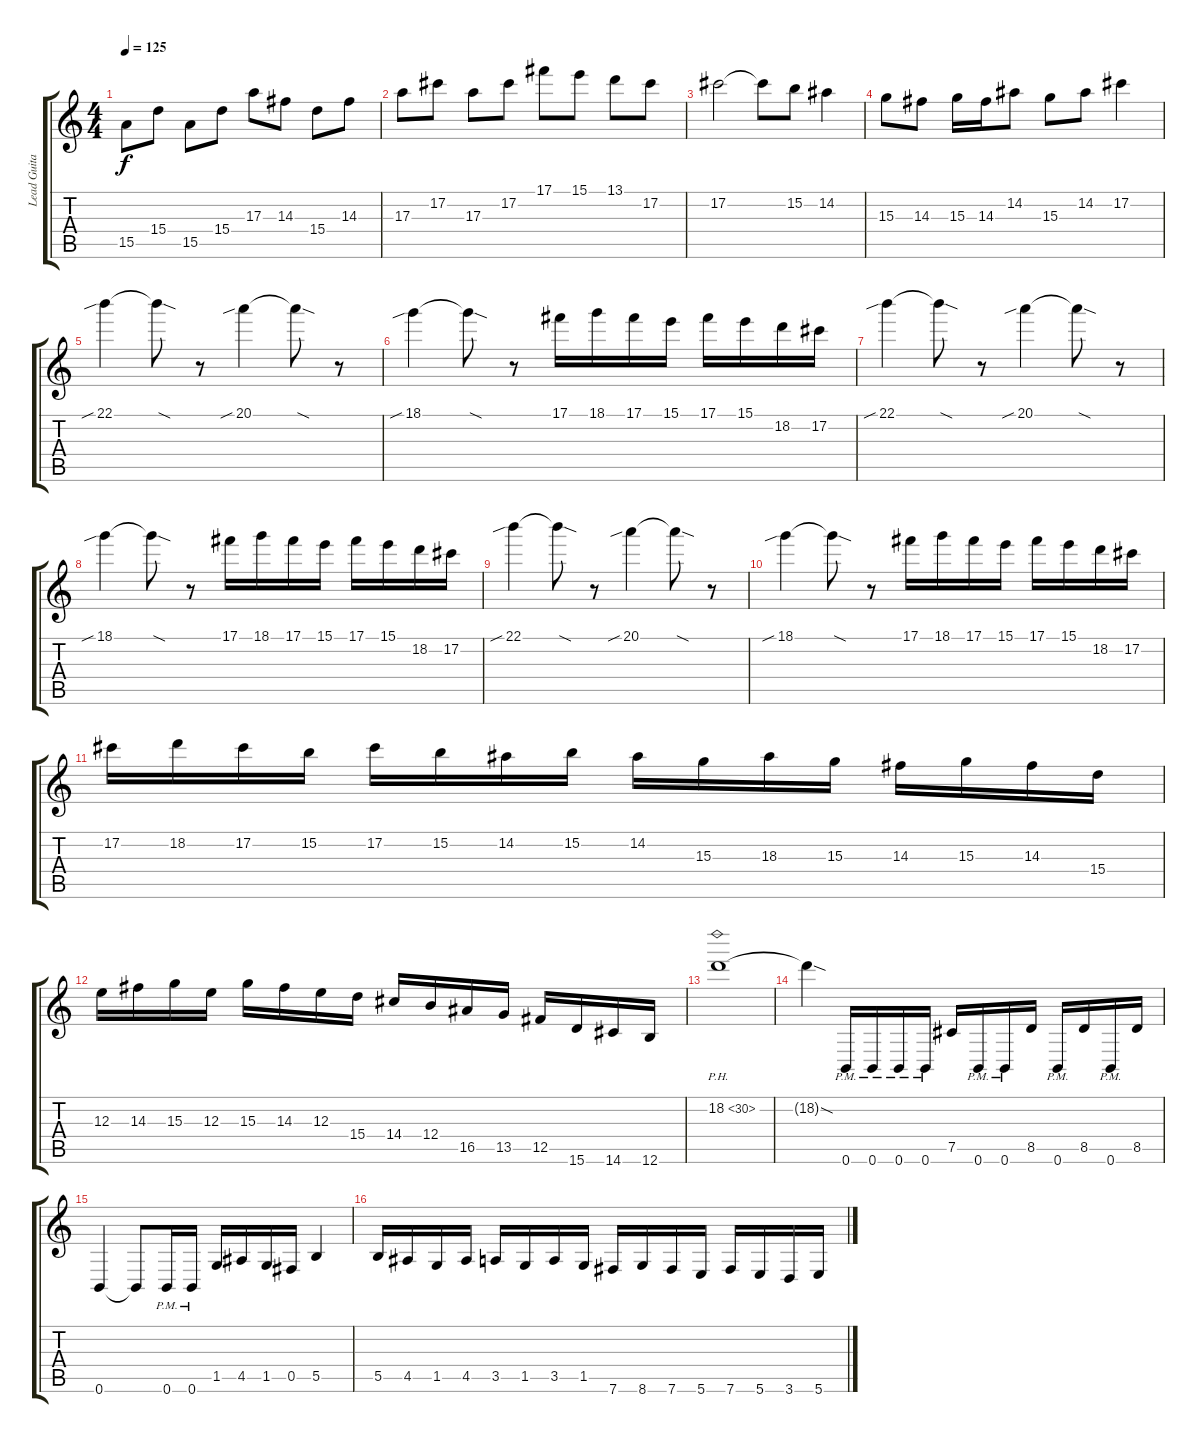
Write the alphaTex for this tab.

\track ("Lead Guitar" "Lead Guita") {instrument distortionguitar}
\staff {score tabs}
\tuning (Db4 Ab3 E3 B2 Gb2 B1) {hide}
\ts (4 4)
\tempo 125
\clef g2
\ks c
15.5.8{dy f} 15.4.8 15.5.8 15.4.8 17.3.8 14.3.8 15.4.8 14.3.8 |
17.3.8 17.2.8 17.3.8 17.2.8 17.1.8 15.1.8 13.1.8 17.2.8 |
17.2.2 17.2{t}.8 15.2.8 14.2.4 |
15.3.8 14.3.8 15.3.16 14.3.16 14.2.8 15.3.8 14.2.8 17.2.4 |
22.1{sib}.4 22.1{sod t}.8 r.8 20.1{sib}.4 20.1{sod t}.8 r.8 |
18.1{sib}.4 18.1{sod t}.8 r.8 17.1.16 18.1.16 17.1.16 15.1.16 17.1.16 15.1.16 18.2.16 17.2.16 |
22.1{sib}.4 22.1{sod t}.8 r.8 20.1{sib}.4 20.1{sod t}.8 r.8 |
18.1{sib}.4 18.1{sod t}.8 r.8 17.1.16 18.1.16 17.1.16 15.1.16 17.1.16 15.1.16 18.2.16 17.2.16 |
22.1{sib}.4 22.1{sod t}.8 r.8 20.1{sib}.4 20.1{sod t}.8 r.8 |
18.1{sib}.4 18.1{sod t}.8 r.8 17.1.16 18.1.16 17.1.16 15.1.16 17.1.16 15.1.16 18.2.16 17.2.16 |
17.2.16 18.2.16 17.2.16 15.2.16 17.2.16 15.2.16 14.2.16 15.2.16 14.2.16 15.3.16 18.3.16 15.3.16 14.3.16 15.3.16 14.3.16 15.4.16 |
12.3.16 14.3.16 15.3.16 12.3.16 15.3.16 14.3.16 12.3.16 15.4.16 14.4.16 12.4.16 16.5.16 13.5.16 12.5.16 15.6.16 14.6.16 12.6.16 |
18.2{ph 12}.1 |
18.2{sod t}.4 0.6{pm}.16 0.6{pm}.16 0.6{pm}.16 0.6{pm}.16 7.5.16 0.6{pm}.16 0.6{pm}.16 8.5.16 0.6{pm}.16 8.5.16 0.6{pm}.16 8.5.16 |
0.6.4 0.6{t}.8 0.6{pm}.16 0.6{pm}.16 1.5.16 4.5.16 1.5.16 0.5.16 5.5.4 |
5.5.16 4.5.16 1.5.16 4.5.16 3.5.16 1.5.16 3.5.16 1.5.16 7.6.16 8.6.16 7.6.16 5.6.16 7.6.16 5.6.16 3.6.16 5.6.16
